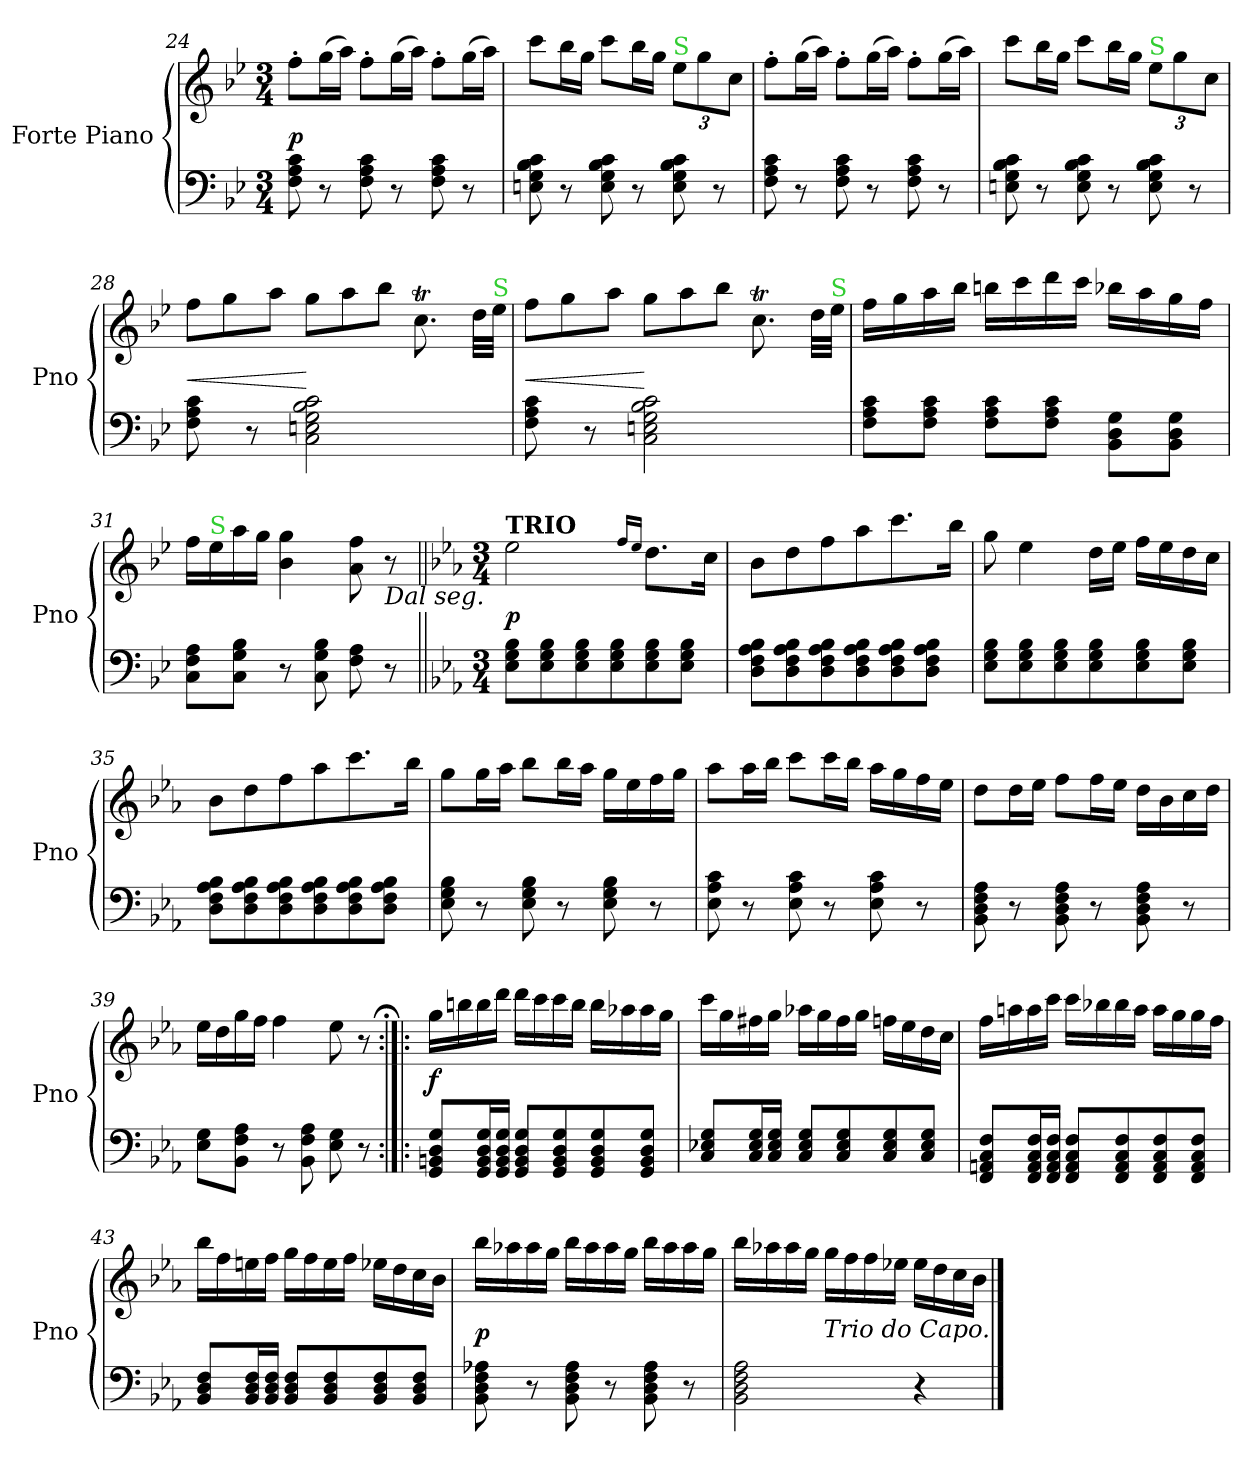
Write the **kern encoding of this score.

**kern	**kern	**dynam
*part1	*part1	*part1
*staff2	*staff1	*staff1/2
*I"Forte Piano	*	*
*I'Pno	*	*
*clefF4	*clefG2	*
*k[b-e-]	*k[b-e-]	*
*B-:	*B-:	*
*M3/4	*M3/4	*
=24	=24	=24
8F\ 8A\ 8c\	8ff'\L	p
8r	(16gg\L	.
.	16aa\JJ)	.
8F\ 8A\ 8c\	8ff'\L	.
8r	(16gg\L	.
.	16aa\JJ)	.
8F\ 8A\ 8c\	8ff'\L	.
8r	(16gg\L	.
.	16aa\JJ)	.
=25	=25	=25
8En\ 8G\ 8B-\ 8c\	8ccc\L	.
8r	16bb-\L	.
.	16gg\JJ	.
8E\ 8G\ 8B-\ 8c\	8ccc\L	.
8r	16bb-\L	.
.	16gg\JJ	.
!	!LO:TX:a:color=limegreen:t=S	!
8E\ 8G\ 8B-\ 8c\	12ee-\L	.
.	12gg\	.
8r	.	.
.	12cc\J	.
=26	=26	=26
8F\ 8A\ 8c\	8ff'\L	.
8r	(16gg\L	.
.	16aa\JJ)	.
8F\ 8A\ 8c\	8ff'\L	.
8r	(16gg\L	.
.	16aa\JJ)	.
8F\ 8A\ 8c\	8ff'\L	.
8r	(16gg\L	.
.	16aa\JJ)	.
=27	=27	=27
8En\ 8G\ 8B-\ 8c\	8ccc\L	.
8r	16bb-\L	.
.	16gg\JJ	.
8E\ 8G\ 8B-\ 8c\	8ccc\L	.
8r	16bb-\L	.
.	16gg\JJ	.
!	!LO:TX:a:color=limegreen:t=S	!
8E\ 8G\ 8B-\ 8c\	12ee-\L	.
.	12gg\	.
8r	.	.
.	12cc\J	.
=28	=28	=28
*	*Xtuplet	*
8F\ 8A\ 8c\	12ff\L	<
.	12gg\	.
8r	.	.
.	12aa\J	.
2C\ 2En\ 2G\ 2B-\ 2c\	12gg\L	[
.	12aa\	.
.	12bb-\J	.
.	8.ccT\	.
.	32dd\LLL	.
!	!LO:TX:a:color=limegreen:t=S	!
.	32ee-\JJJ	.
=29	=29	=29
8F\ 8A\ 8c\	12ff\L	<
.	12gg\	.
8r	.	.
.	12aa\J	.
2C\ 2En\ 2G\ 2B-\ 2c\	12gg\L	[
.	12aa\	.
.	12bb-\J	.
.	8.ccT\	.
.	32dd\LLL	.
!	!LO:TX:a:color=limegreen:t=S	!
.	32ee-\JJJ	.
=30	=30	=30
8F\ 8A\ 8c\L	16ff\LL	.
.	16gg\	.
8F\ 8A\ 8c\J	16aa\	.
.	16bb-\JJ	.
8F\ 8A\ 8c\L	16bbn\LL	.
.	16ccc\	.
8F\ 8A\ 8c\J	16ddd\	.
.	16ccc\JJ	.
8BB-\ 8D\ 8G\L	16bb-X\LL	.
.	16aa\	.
8BB-\ 8D\ 8G\J	16gg\	.
.	16ff\JJ	.
=31	=31	=31
8C\ 8F\ 8A\L	16ff\LL	.
!	!LO:TX:a:color=limegreen:t=S	!
.	16ee-\	.
8C\ 8G\ 8B-\J	16aa\	.
.	16gg\JJ	.
8r	4b-\ 4gg\	.
8C\ 8G\ 8B-\	.	.
8F\ 8A\	8a\ 8ff\	.
!	!LO:TX:b:i:t=Dal seg.	!
8r	8r	.
=32||	=32||	=32||
*k[b-e-a-]	*k[b-e-a-]	*
*M3/4	*M3/4	*
!	!LO:TX:a:B:t=TRIO	!
8E-\ 8G\ 8B-\L	2ee-\	p
8E-\ 8G\ 8B-\	.	.
8E-\ 8G\ 8B-\	.	.
8E-\ 8G\ 8B-\	.	.
.	16qqff/LL	.
.	16qqee-/JJ	.
8E-\ 8G\ 8B-\	8.dd\L	.
8E-\ 8G\ 8B-\J	.	.
.	16cc\Jk	.
=33	=33	=33
8D\ 8F\ 8A-\ 8B-\L	8b-\L	.
8D\ 8F\ 8A-\ 8B-\	8dd\	.
8D\ 8F\ 8A-\ 8B-\	8ff\	.
8D\ 8F\ 8A-\ 8B-\	8aa-\	.
8D\ 8F\ 8A-\ 8B-\	8.ccc\	.
8D\ 8F\ 8A-\ 8B-\J	.	.
.	16bb-\Jk	.
=34	=34	=34
8E-\ 8G\ 8B-\L	8gg\	.
8E-\ 8G\ 8B-\	4ee-\	.
8E-\ 8G\ 8B-\	.	.
8E-\ 8G\ 8B-\	16dd\LL	.
.	16ee-\JJ	.
8E-\ 8G\ 8B-\	16ff\LL	.
.	16ee-\	.
8E-\ 8G\ 8B-\J	16dd\	.
.	16cc\JJ	.
=35	=35	=35
8D\ 8F\ 8A-\ 8B-\L	8b-\L	.
8D\ 8F\ 8A-\ 8B-\	8dd\	.
8D\ 8F\ 8A-\ 8B-\	8ff\	.
8D\ 8F\ 8A-\ 8B-\	8aa-\	.
8D\ 8F\ 8A-\ 8B-\	8.ccc\	.
8D\ 8F\ 8A-\ 8B-\J	.	.
.	16bb-\Jk	.
=36	=36	=36
8E-\ 8G\ 8B-\	8gg\L	.
8r	16gg\L	.
.	16aa-\JJ	.
8E-\ 8G\ 8B-\	8bb-\L	.
8r	16bb-\L	.
.	16aa-\JJ	.
8E-\ 8G\ 8B-\	16gg\LL	.
.	16ee-\	.
8r	16ff\	.
.	16gg\JJ	.
=37	=37	=37
8E-\ 8A-\ 8c\	8aa-\L	.
8r	16aa-\L	.
.	16bb-\JJ	.
8E-\ 8A-\ 8c\	8ccc\L	.
8r	16ccc\L	.
.	16bb-\JJ	.
8E-\ 8A-\ 8c\	16aa-\LL	.
.	16gg\	.
8r	16ff\	.
.	16ee-\JJ	.
=38	=38	=38
8BB-\ 8D\ 8F\ 8A-\	8dd\L	.
8r	16dd\L	.
.	16ee-\JJ	.
8BB-\ 8D\ 8F\ 8A-\	8ff\L	.
8r	16ff\L	.
.	16ee-\JJ	.
8BB-\ 8D\ 8F\ 8A-\	16dd\LL	.
.	16b-\	.
8r	16cc\	.
.	16dd\JJ	.
=39	=39	=39
8E-\ 8G\L	16ee-\LL	.
.	16dd\	.
8BB-\ 8F\ 8A-\J	16gg\	.
.	16ff\JJ	.
8r	4ff\	.
8BB-\ 8F\ 8A-\	.	.
8E-\ 8G\	8ee-\	.
8r	8r	.
=40:|!|:	=40:|!|:;	=40:|!|:;
8GG/ 8BBn/ 8D/ 8G/L	16gg\LL	f
.	16bbn\	.
16GG/ 16BB/ 16D/ 16G/L	16bb\	.
16GG/ 16BB/ 16D/ 16G/JJ	16ddd\JJ	.
8GG/ 8BB/ 8D/ 8G/L	16ddd\LL	.
.	16ccc\	.
8GG/ 8BB/ 8D/ 8G/	16ccc\	.
.	16bb\JJ	.
8GG/ 8BB/ 8D/ 8G/	16bb\LL	.
.	16aa-X\	.
8GG/ 8BB/ 8D/ 8G/J	16aa-\	.
.	16gg\JJ	.
=41	=41	=41
8C/ 8E-X/ 8G/L	16ccc\LL	.
.	16gg\	.
16C/ 16E-/ 16G/L	16ff#X\	.
16C/ 16E-/ 16G/JJ	16gg\JJ	.
8C/ 8E-/ 8G/L	16aa-X\LL	.
.	16gg\	.
8C/ 8E-/ 8G/	16ff#\	.
.	16gg\JJ	.
8C/ 8E-/ 8G/	16ffn\LL	.
.	16ee-\	.
8C/ 8E-/ 8G/J	16dd\	.
.	16cc\JJ	.
=42	=42	=42
8FF/ 8AAn/ 8C/ 8F/L	16ff\LL	.
.	16aan\	.
16FF/ 16AA/ 16C/ 16F/L	16aa\	.
16FF/ 16AA/ 16C/ 16F/JJ	16ccc\JJ	.
8FF/ 8AA/ 8C/ 8F/L	16ccc\LL	.
.	16bb-X\	.
8FF/ 8AA/ 8C/ 8F/	16bb-\	.
.	16aa\JJ	.
8FF/ 8AA/ 8C/ 8F/	16aa\LL	.
.	16gg\	.
8FF/ 8AA/ 8C/ 8F/J	16gg\	.
.	16ff\JJ	.
=43	=43	=43
8BB-/ 8D/ 8F/L	16bb-\LL	.
.	16ff\	.
16BB-/ 16D/ 16F/L	16een\	.
16BB-/ 16D/ 16F/JJ	16ff\JJ	.
8BB-/ 8D/ 8F/L	16gg\LL	.
.	16ff\	.
8BB-/ 8D/ 8F/	16ee\	.
.	16ff\JJ	.
8BB-/ 8D/ 8F/	16ee-X\LL	.
.	16dd\	.
8BB-/ 8D/ 8F/J	16cc\	.
.	16b-\JJ	.
=44	=44	=44
8BB-\ 8D\ 8F\ 8A-X\	16bb-\LL	p
.	16aa-X\	.
8r	16aa-\	.
.	16gg\JJ	.
8BB-\ 8D\ 8F\ 8A-\	16bb-\LL	.
.	16aa-\	.
8r	16aa-\	.
.	16gg\JJ	.
8BB-\ 8D\ 8F\ 8A-\	16bb-\LL	.
.	16aa-\	.
8r	16aa-\	.
.	16gg\JJ	.
=45	=45	=45
2BB-\ 2D\ 2F\ 2A-\	16bb-\LL	.
.	16aa-X\	.
.	16aa-\	.
.	16gg\JJ	.
.	16gg\LL	.
.	16ff\	.
.	16ff\	.
.	16ee-X\JJ	.
4r	16ee-\LL	.
.	16dd\	.
.	16cc\	.
.	16b-\JJ	.
!	!LO:TX:b:i:t=Trio do Capo.	!
==	==	==
*-	*-	*-
